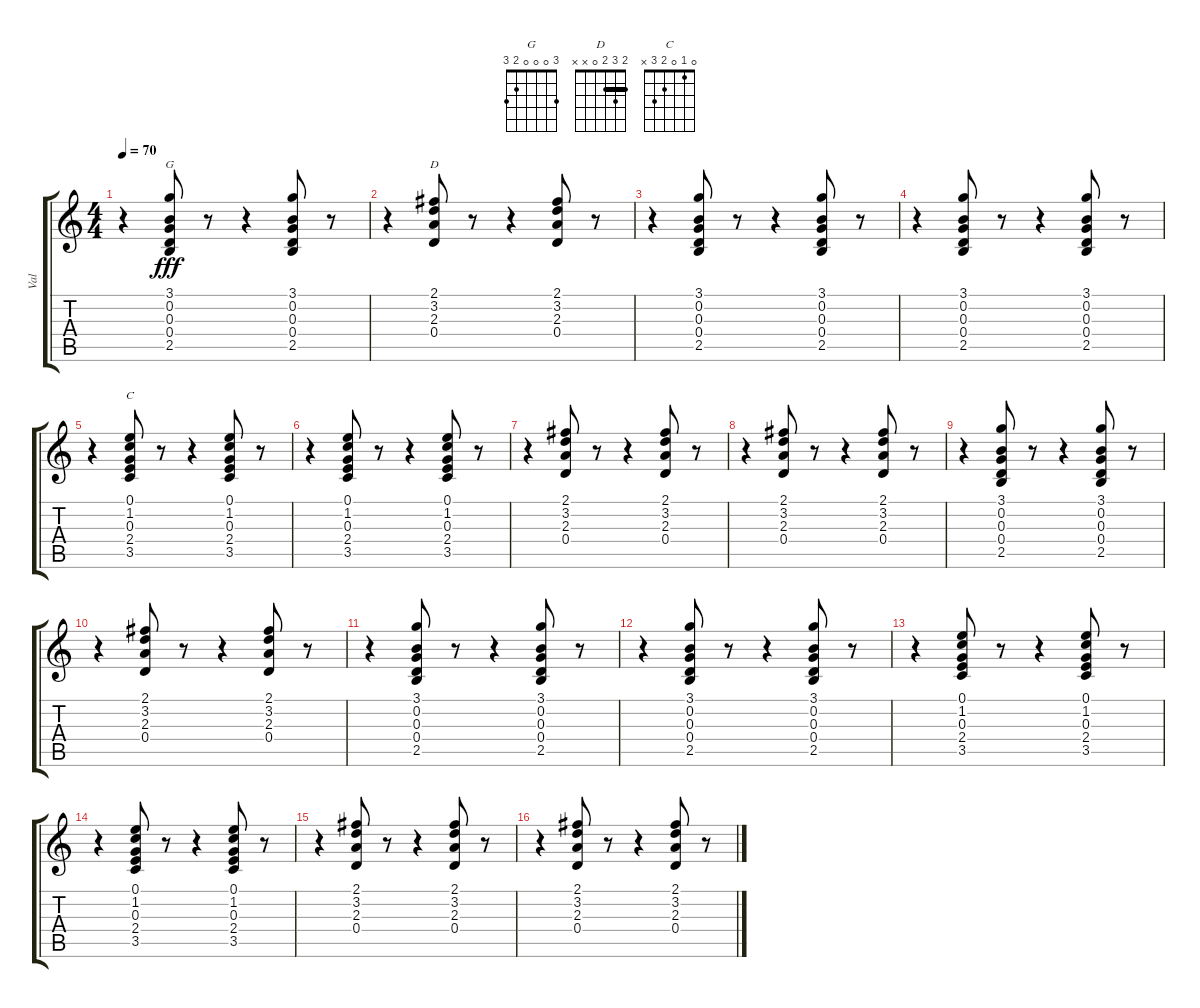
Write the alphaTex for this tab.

\track ("Val" "Val") {instrument acousticguitarsteel}
\staff {score tabs}
\tuning (E4 B3 G3 D3 A2 E2) {hide}
\chord ("G" 3 0 0 0 2 3)
\chord ("D" 2 3 2 0 x x) {barre 2}
\chord ("C" 0 1 0 2 3 x)
\ts (4 4)
\tempo 70
\clef g2
\ks c
r.4{dy fff} (3.1 0.2 0.3 0.4 2.5).8{ch "G"} r.8 r.4 (3.1 0.2 0.3 0.4 2.5).8 r.8 |
r.4 (2.1 3.2 2.3 0.4).8{ch "D"} r.8 r.4 (2.1 3.2 2.3 0.4).8 r.8 |
r.4 (3.1 0.2 0.3 0.4 2.5).8 r.8 r.4 (3.1 0.2 0.3 0.4 2.5).8 r.8 |
r.4 (3.1 0.2 0.3 0.4 2.5).8 r.8 r.4 (3.1 0.2 0.3 0.4 2.5).8 r.8 |
r.4 (0.1 1.2 0.3 2.4 3.5).8{ch "C"} r.8 r.4 (0.1 1.2 0.3 2.4 3.5).8 r.8 |
r.4 (0.1 1.2 0.3 2.4 3.5).8 r.8 r.4 (0.1 1.2 0.3 2.4 3.5).8 r.8 |
r.4 (2.1 3.2 2.3 0.4).8 r.8 r.4 (2.1 3.2 2.3 0.4).8 r.8 |
r.4 (2.1 3.2 2.3 0.4).8 r.8 r.4 (2.1 3.2 2.3 0.4).8 r.8 |
r.4 (3.1 0.2 0.3 0.4 2.5).8 r.8 r.4 (3.1 0.2 0.3 0.4 2.5).8 r.8 |
r.4 (2.1 3.2 2.3 0.4).8 r.8 r.4 (2.1 3.2 2.3 0.4).8 r.8 |
r.4 (3.1 0.2 0.3 0.4 2.5).8 r.8 r.4 (3.1 0.2 0.3 0.4 2.5).8 r.8 |
r.4 (3.1 0.2 0.3 0.4 2.5).8 r.8 r.4 (3.1 0.2 0.3 0.4 2.5).8 r.8 |
r.4 (0.1 1.2 0.3 2.4 3.5).8 r.8 r.4 (0.1 1.2 0.3 2.4 3.5).8 r.8 |
r.4 (0.1 1.2 0.3 2.4 3.5).8 r.8 r.4 (0.1 1.2 0.3 2.4 3.5).8 r.8 |
r.4 (2.1 3.2 2.3 0.4).8 r.8 r.4 (2.1 3.2 2.3 0.4).8 r.8 |
r.4 (2.1 3.2 2.3 0.4).8 r.8 r.4 (2.1 3.2 2.3 0.4).8 r.8
